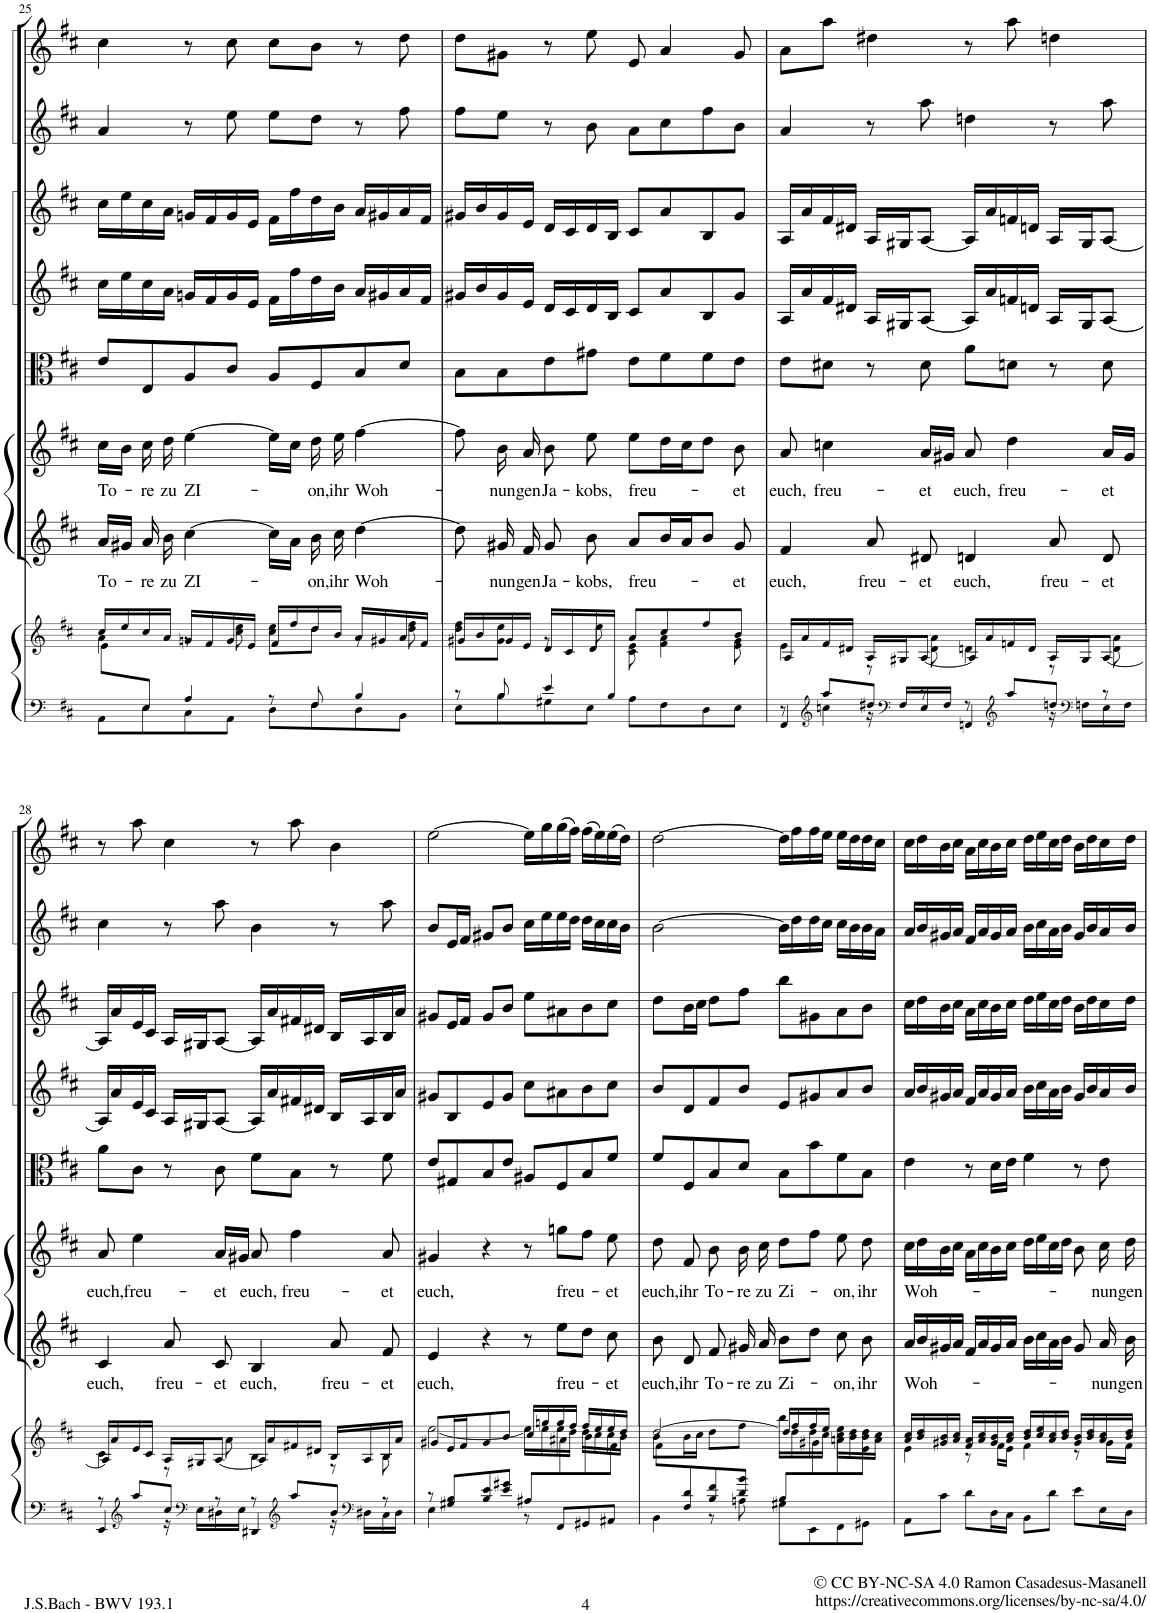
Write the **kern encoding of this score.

**kern	**kern	**kern	**text	**kern	**text	**kern	**kern	**kern	**kern	**kern
*part8	*part8	*part7	*part7	*part6	*part6	*part5	*part4	*part3	*part2	*part1
*staff9	*staff8	*staff7	*staff7	*staff6	*staff6	*staff5	*staff4	*staff3	*staff2	*staff1
*I"Piano reduction	*	*I"Alto	*	*I"Soprano	*	*I"Viola	*I"Violino II	*I"Violino I	*I"Oboe II	*I"Oboe I
*I'Pno	*	*	*	*	*	*I'Vla	*I'Vln	*I'Vln	*I'Ob	*I'Ob
!!LO:PB:g=z
*clefF4	*clefG2	*clefG2	*	*clefG2	*	*clefC3	*clefG2	*clefG2	*clefG2	*clefG2
*k[f#c#]	*k[f#c#]	*k[f#c#]	*	*k[f#c#]	*	*k[f#c#]	*k[f#c#]	*k[f#c#]	*k[f#c#]	*k[f#c#]
*M4/4	*M4/4	*M4/4	*	*M4/4	*	*M4/4	*M4/4	*M4/4	*M4/4	*M4/4
*met(c)	*met(c)	*met(c)	*	*met(c)	*	*met(c)	*met(c)	*met(c)	*met(c)	*met(c)
=25	=25	=25	=25	=25	=25	=25	=25	=25	=25	=25
*^	*^	*	*	*	*	*	*	*	*	*
*	*	*	*^	*	*	*	*	*	*	*	*	*
!	!	!	!	!	!	!LO:LY:b	!	!LO:LY:b	!	!	!	!	!
8ryy	8AA\L	16cc#/LL	4a\	8e\L	16a/LL	To-	16cc#\LL	To-	8e/L	16cc#\LL	16cc#\LL	4a/	4cc#\
.	.	16ee/	.	.	16g#X/JJ	.	16b\JJ	.	.	16ee\	16ee\	.	.
!	!	!	!	!	!	!LO:LY:b	!	!LO:LY:b	!	!	!	!	!
8E/J	8E\	16cc#/	.	2..ryy	16a/	-re	16cc#\	-re	8E/	16cc#\	16cc#\	.	.
!	!	!	!	!	!	!LO:LY:b	!	!LO:LY:b	!	!	!	!	!
.	.	16a/JJ	.	.	16b\	zu	16dd\	zu	.	16a\JJ	16a\JJ	.	.
!	!	!	!	!	!	!LO:LY:b	!	!LO:LY:b	!	!	!	!	!
4A/	8C#\	16gn/LL	8r	.	[4cc#\	ZI-	[4ee\	ZI-	8A/	16gn/LL	16gn/LL	8r	8r
.	.	16f#/	.	.	.	.	.	.	.	16f#/	16f#/	.	.
.	8AA\J	16g/	8cc#\ 8ee\	.	.	.	.	.	8c#/J	16g/	16g/	8ee\	8cc#\
.	.	16e/JJ	.	.	.	.	.	.	.	16e/JJ	16e/JJ	.	.
8r	8D\L	16f#/LL	8cc#\ 8ee\L	.	16cc#\LL]	.	16ee\LL]	.	8A/L	16f#\LL	16f#\LL	8ee\L	8cc#\L
.	.	16ff#/	.	.	16a\JJ	.	16cc#\JJ	.	.	16ff#\	16ff#\	.	.
!	!	!	!	!	!	!LO:LY:b	!	!LO:LY:b	!	!	!	!	!
8F#/	8F#\	16dd/	8dd\J	.	16b\	-on,	16dd\	-on,	8F#/	16dd\	16dd\	8dd\J	8b\J
!	!	!	!	!	!	!LO:LY:b	!	!LO:LY:b	!	!	!	!	!
.	.	16b/JJ	.	.	16cc#\	ihr	16ee\	ihr	.	16b\JJ	16b\JJ	.	.
!	!	!	!	!	!	!LO:LY:b	!	!LO:LY:b	!	!	!	!	!
4B/	8D\	16a/LL	8r	.	[4dd\	Woh-	[4ff#\	Woh-	8B/	16a/LL	16a/LL	8r	8r
.	.	16g#X/	.	.	.	.	.	.	.	16g#X/	16g#X/	.	.
.	8BB\J	16a/	8dd\ 8ff#\	.	.	.	.	.	8d/J	16a/	16a/	8ff#\	8dd\
.	.	16f#/JJ	.	.	.	.	.	.	.	16f#/JJ	16f#/JJ	.	.
*	*	*	*v	*v	*	*	*	*	*	*	*	*	*
=26	=26	=26	=26	=26	=26	=26	=26	=26	=26	=26	=26	=26
*	*^	*	*	*	*	*	*	*	*	*	*	*
4..ryy	8r	8E\L	16g#X/LL	8dd\ 8ff#\L	8dd\]	.	8ff#\]	.	8B\L	16g#X/LL	16g#X/LL	8ff#\L	8dd\L
.	.	.	16b/	.	.	.	.	.	.	16b/	16b/	.	.
!	!	!	!	!	!	!LO:LY:b	!	!LO:LY:b	!	!	!	!	!
.	8B/	8B\	16g#/	8g#\ 8ee\J	16g#X/	-nun-	16b\	-nun-	8B\	16g#/	16g#/	8ee\J	8g#X\J
!	!	!	!	!	!	!LO:LY:b	!	!LO:LY:b	!	!	!	!	!
.	.	.	16e/JJ	.	16f#/	-gen	16a/	-gen	.	16e/JJ	16e/JJ	.	.
!	!	!	!	!	!	!LO:LY:b	!	!LO:LY:b	!	!	!	!	!
.	4e/	8G#X\	16d/LL	8r	8g#/	Ja-	8b\	Ja-	8e\	16d/LL	16d/LL	8r	8r
.	.	.	16c#/	.	.	.	.	.	.	16c#/	16c#/	.	.
!	!	!	!	!	!	!LO:LY:b	!	!LO:LY:b	!	!	!	!	!
.	.	8E\J	16d/	8ee\	8b\	-kobs,	8ee\	-kobs,	8g#X\J	16d/	16d/	8b\	8ee\
16B/JJ	.	.	16ryy	.	.	.	.	.	.	16B/JJ	16B/JJ	.	.
!	!	!	!	!	!	!LO:LY:b	!	!LO:LY:b	!	!	!	!	!
2ryy	2ryy	8A\L	8a/L	8c#\ 8e\	8a/L	freu-	8ee\L	freu-	8e\L	8c#/L	8c#/L	8a\L	8e/
.	.	8F#\	8cc#/	4f#\ 4a\	16b/L	.	16dd\L	.	8f#\	8a/	8a/	8cc#\	4a/
.	.	.	.	.	16a/J	.	16cc#\J	.	.	.	.	.	.
.	.	8D\	8ff#/	.	8b/J	.	8dd\J	.	8f#\	8B/	8B/	8ff#\	.
!	!	!	!	!	!	!LO:LY:b	!	!LO:LY:b	!	!	!	!	!
.	.	8E\J	8b/J	8e\ 8g#\	8g#/	-et	8b\	-et	8e\J	8g#/J	8g#/J	8b\J	8g#/
=27	=27	=27	=27	=27	=27	=27	=27	=27	=27	=27	=27	=27	=27
!	!	!	!	!	!	!LO:LY:b	!	!LO:LY:b	!	!	!	!	!
8r	8ryy	4FF#/	16A/LL	4e\	4f#/	euch,	8a/	euch,	8e\L	16A/LL	16A/LL	4a/	8a\L
.	.	.	16a/	.	.	.	.	.	.	16a/	16a/	.	.
*clefG2	*	*	*	*	*	*	*	*	*	*	*	*	*
!	!	!	!	!	!	!	!	!LO:LY:b	!	!	!	!	!
8aa/L	4ccn\	.	16f#/	.	.	.	4ccn\	freu-	8d#X\J	16f#/	16f#/	.	8aa\J
.	.	.	16d#X/JJ	.	.	.	.	.	.	16d#X/JJ	16d#X/JJ	.	.
!	!	!	!	!	!	!LO:LY:b	!	!	!	!	!	!	!
8dd#X/J	.	16r	16A/LL	8r	8a/	freu-	.	.	8r	16A/LL	16A/LL	8r	4dd#X\
*clefF4	*	*	*	*	*	*	*	*	*	*	*	*	*
.	.	16F#/LL	16G#X/J	.	.	.	.	.	.	16G#X/J	16G#X/J	.	.
!	!	!	!	!	!	!LO:LY:b	!	!LO:LY:b	!	!	!	!	!
8r	8ryy	16E/	[<8A/J	8d#\ 8a\	8d#X/	-et	16a/LL	-et	8d#\	[8A/J	[8A/J	8aa\	.
.	.	16F#/JJ	.	.	.	.	16g#X/JJ	.	.	.	.	.	.
!	!	!	!	!	!	!LO:LY:b	!	!LO:LY:b	!	!	!	!	!
8r	4ryy	4FFn/	16A/LL]	4dn\	4dn/	euch,	8a/	euch,	8a\L	16A/LL]	16A/LL]	4ddn\	8r
.	.	.	16a/	.	.	.	.	.	.	16a/	16a/	.	.
*clefG2	*	*	*	*	*	*	*	*	*	*	*	*	*
!	!	!	!	!	!	!	!	!LO:LY:b	!	!	!	!	!
8aa/L	.	.	16fn/	.	.	.	4dd\	freu-	8dn\J	16fn/	16fn/	.	8aa\
.	.	.	16d/JJ	.	.	.	.	.	.	16dn/JJ	16dn/JJ	.	.
!	!	!	!	!	!	!LO:LY:b	!	!	!	!	!	!	!
8ddn/J	16r	4ryy	16A/LL	8r	8a/	freu-	.	.	8r	16A/LL	16A/LL	8r	4ddn\
*clefF4	*	*	*	*	*	*	*	*	*	*	*	*	*
.	16Fn\LL	.	16G#/J	.	.	.	.	.	.	16G#/J	16G#/J	.	.
!	!	!	!	!	!	!LO:LY:b	!	!LO:LY:b	!	!	!	!	!
8r	16E\	.	[<8A/J	8d\ 8a\	8d/	-et	16a/LL	-et	8d\	[8A/J	[8A/J	8aa\	.
.	16F\JJ	.	.	.	.	.	16g#/JJ	.	.	.	.	.	.
*	*v	*v	*	*	*	*	*	*	*	*	*	*	*
!!LO:LB:g=z
=28	=28	=28	=28	=28	=28	=28	=28	=28	=28	=28	=28	=28
!	!	!	!	!	!LO:LY:b	!	!LO:LY:b	!	!	!	!	!
8r	4EE/	16A/LL]	4c#\	4c#/	euch,	8a/	euch,	8a\L	16A/LL]	16A/LL]	4cc#\	8r
.	.	16a/	.	.	.	.	.	.	16a/	16a/	.	.
*clefG2	*	*	*	*	*	*	*	*	*	*	*	*
!	!	!	!	!	!	!	!LO:LY:b	!	!	!	!	!
8aa/L	.	16e/	.	.	.	4ee\	freu-	8c#\J	16e/	16e/	.	8aa\
.	.	16c#/JJ	.	.	.	.	.	.	16c#/JJ	16c#/JJ	.	.
!	!	!	!	!	!LO:LY:b	!	!	!	!	!	!	!
8cc#/J	16r	16A/LL	8r	8a/	freu-	.	.	8r	16A/LL	16A/LL	8r	4cc#\
*clefF4	*	*	*	*	*	*	*	*	*	*	*	*
.	16E\LL	16G#X/J	.	.	.	.	.	.	16G#X/J	16G#X/J	.	.
!	!	!	!	!	!LO:LY:b	!	!LO:LY:b	!	!	!	!	!
8r	16D#X\	[<8A/J	8a\	8c#/	-et	16a/LL	-et	8c#\	[8A/J	[8A/J	8aa\	.
.	16E\JJ	.	.	.	.	16g#X/JJ	.	.	.	.	.	.
!	!	!	!	!	!LO:LY:b	!	!LO:LY:b	!	!	!	!	!
8r	4DD#X/	16A/LL]	4B\	4B/	euch,	8a/	euch,	8f#\L	16A/LL]	16A/LL]	4b\	8r
.	.	16a/	.	.	.	.	.	.	16a/	16a/	.	.
*clefG2	*	*	*	*	*	*	*	*	*	*	*	*
!	!	!	!	!	!	!	!LO:LY:b	!	!	!	!	!
8aa/L	.	16f#X/	.	.	.	4ff#\	freu-	8B\J	16f#X/	16f#X/	.	8aa\
.	.	16d#X/JJ	.	.	.	.	.	.	16d#X/JJ	16d#X/JJ	.	.
!	!	!	!	!	!LO:LY:b	!	!	!	!	!	!	!
8b/J	16r	16B/LL	8r	8a/	freu-	.	.	8r	16B/LL	16B/LL	8r	4b\
*clefF4	*	*	*	*	*	*	*	*	*	*	*	*
.	16D#X\LL	16A/	.	.	.	.	.	.	16A/	16A/	.	.
!	!	!	!	!	!LO:LY:b	!	!LO:LY:b	!	!	!	!	!
8r	16C#\	16B/	8B\	8f#/	-et	8a/	-et	8f#\	16B/	16B/	8aa\	.
.	16D#\JJ	16a/JJ	.	.	.	.	.	.	16a/JJ	16a/JJ	.	.
=29	=29	=29	=29	=29	=29	=29	=29	=29	=29	=29	=29	=29
*	*	*	*^	*	*	*	*	*	*	*	*	*
!	!	!	!	!	!	!LO:LY:b	!	!LO:LY:b	!	!	!	!	!
8r	4E\	8g#X/L	[2ee\	8ryy	4e/	euch,	4g#X/	euch,	8e/L	8g#X/L	8g#X/L	8b/L	[2ee\
*	*	*	*v	*v	*	*	*	*	*	*	*	*	*
8G#X/ 8B/L	.	16e/L	.	.	.	.	.	8G#X/	8B/	16e/L	16e/L	.
.	.	16f#/J	.	.	.	.	.	.	.	16f#/JJ	16f#/JJ	.
8B/ 8e/	4ryy	8g#/	.	4r	.	4r	.	8B/	8e/	8g#/L	8g#X/L	.
8e/ 8g#X/J	.	8b/J	.	.	.	.	.	8e/J	8g#/J	8b/J	8b/J	.
8A#X/L	8r	16cc#/LL	16ee\LL]	8r	.	8r	.	8A#X/L	8cc#\L	8ee\L	16cc#\LL	16ee\LL]
.	.	16ggn/	16ee\	.	.	.	.	.	.	.	16ee\	16gg\
*	*	*	*^	*	*	*	*	*	*	*	*	*
!	!	!	!	!	!	!LO:LY:b	!	!LO:LY:b	!	!	!	!	!
4.ryy	8FF#/L	16gg/	16ee\	8a#X\	8ee\L	freu-	8ggn\L	freu-	8F#/	8a#X\	8a#X\	16ee\	(16gg\
.	.	16ff#/JJ	16dd\JJ	.	.	.	.	.	.	.	.	16dd\JJ	16ff#\JJ)
.	8GG#X/	16ff#/LL	16dd\LL	8b\	8dd\J	.	8ff#\J	.	8B/	8b\	8b\	16dd\LL	(16ff#\LL
.	.	16ee/	16cc#\	.	.	.	.	.	.	.	.	16cc#\	16ee\)
!	!	!	!	!	!	!LO:LY:b	!	!LO:LY:b	!	!	!	!	!
.	8AA#X/J	16ee/	16cc#\	8f#\J	8cc#\	-et	8ee\	-et	8f#/J	8cc#\J	8cc#\J	16cc#\	(16ee\
.	.	16dd/JJ	16b\JJ	.	.	.	.	.	.	.	.	16b\JJ	16dd\JJ)
=30	=30	=30	=30	=30	=30	=30	=30	=30	=30	=30	=30	=30	=30
!	!	!	!	!	!	!LO:LY:b	!	!LO:LY:b	!	!	!	!	!
8ryy	4BB\	[2dd/	8b\L	8f#\L	8b\	euch,	8dd\	euch,	8f#/L	8b/L	8dd\L	[2b\	[2dd\
!	!	!	!	!	!	!LO:LY:b	!	!LO:LY:b	!	!	!	!	!
8F#/ 8d/	.	.	16b\L	2ryy	8d/	ihr	8f#/	ihr	8F#/	8d/	16b\L	.	.
.	.	.	16cc#\JJ	.	.	.	.	.	.	.	16cc#\JJ	.	.
!	!	!	!	!	!	!LO:LY:b	!	!LO:LY:b	!	!	!	!	!
8B/ 8f#/	8r	.	8dd\L	.	8f#/	To-	8b\	To-	8B/	8f#/	8dd\L	.	.
!	!	!	!	!	!	!LO:LY:b	!	!LO:LY:b	!	!	!	!	!
8d/ 8b/J	8An\	.	8ff#\J	.	16g#X/	-re	16b\	-re	8d/J	8b/J	8ff#\J	.	.
!	!	!	!	!	!	!LO:LY:b	!	!LO:LY:b	!	!	!	!	!
.	.	.	.	.	16a/	zu	16cc#\	zu	.	.	.	.	.
!	!	!	!	!	!	!LO:LY:b	!	!LO:LY:b	!	!	!	!	!
8B/L	8G#X\L	16dd/LL]	16bb\LL	.	8b\L	Zi-	8dd\L	Zi-	8B\L	8e/L	8bb\L	16b\LL]	16dd\LL]
.	.	16ff#/	16dd\	.	.	.	.	.	.	.	.	16dd\	16ff#\
4.ryy	8EE\	16ff#/	16dd\	8g#X\	8dd\J	.	8ff#\J	.	8b\	8g#X/	8g#X\	16dd\	16ff#\
.	.	16ee/JJ	16cc#\JJ	.	.	.	.	.	.	.	.	16cc#\JJ	16ee\JJ
!	!	!	!	!	!	!LO:LY:b	!	!LO:LY:b	!	!	!	!	!
.	8FF#\	16cc#\ 16ee\LL	4ryy	8an\	8cc#\	-on,	8ee\	-on,	8f#\	8a/	8a\	16cc#\LL	16ee\LL
.	.	16b\ 16dd\	.	.	.	.	.	.	.	.	.	16b\	16dd\
!	!	!	!	!	!	!LO:LY:b	!	!LO:LY:b	!	!	!	!	!
.	8GG#X\J	16b\ 16dd\	.	8e\J	8b\	ihr	8dd\	ihr	8B\J	8b/J	8b\J	16b\	16dd\
.	.	16a\ 16cc#\JJ	.	.	.	.	.	.	.	.	.	16a\JJ	16cc#\JJ
*v	*v	*	*	*	*	*	*	*	*	*	*	*	*
*	*	*v	*v	*	*	*	*	*	*	*	*	*
=31	=31	=31	=31	=31	=31	=31	=31	=31	=31	=31	=31
!	!	!	!	!LO:LY:b	!	!LO:LY:b	!	!	!	!	!
8AA\L	16a/ 16cc#/LL	4e\	16a/LL	Woh-	16cc#\LL	Woh-	4e\	16a/LL	16cc#\LL	16a/LL	16cc#\LL
.	16b/ 16dd/	.	16b/	.	16dd\	.	.	16b/	16dd\	16b/	16dd\
8c#\J	16g#X/ 16b/	.	16g#X/	.	16b\	.	.	16g#X/	16b\	16g#X/	16b\
.	16a/ 16cc#/JJ	.	16a/JJ	.	16cc#\JJ	.	.	16a/JJ	16cc#\JJ	16a/JJ	16cc#\JJ
8d\L	16f#/ 16a/LL	8r	16f#/LL	.	16a\LL	.	8r	16f#/LL	16a\LL	16f#/LL	16a\LL
.	16a/ 16cc#/	.	16a/	.	16cc#\	.	.	16a/	16cc#\	16a/	16cc#\
16D\L	16g#/ 16b/	16f#\LL	16g#/	.	16b\	.	16d\LL	16g#/	16b\	16g#/	16b\
16C#\JJ	16a/ 16cc#/JJ	16e\JJ	16a/JJ	.	16cc#\JJ	.	16e\JJ	16a/JJ	16cc#\JJ	16a/JJ	16cc#\JJ
8BB\L	16b/ 16dd/LL	4f#\	16b\LL	.	16dd\LL	.	4f#\	16b\LL	16dd\LL	16b\LL	16dd\LL
.	16cc#/ 16ee/	.	16cc#\	.	16ee\	.	.	16cc#\	16ee\	16cc#\	16ee\
8d\J	16a/ 16cc#/	.	16a\	.	16cc#\	.	.	16a\	16cc#\	16a\	16cc#\
.	16b/ 16dd/JJ	.	16b\JJ	.	16dd\JJ	.	.	16b\JJ	16dd\JJ	16b\JJ	16dd\JJ
8e\L	16g#/ 16b/LL	8r	8g#/	.	8b\	.	8r	16g#/LL	16b\LL	16g#/LL	16b\LL
.	16b/ 16dd/	.	.	.	.	.	.	16b/	16dd\	16b/	16dd\
!	!	!	!	!LO:LY:b	!	!LO:LY:b	!	!	!	!	!
16E\L	16a/ 16cc#/	16g#\LL	16a/	-nun-	16cc#\	-nun-	8e\	16a/	16cc#\	16a/	16cc#\
!	!	!	!	!LO:LY:b	!	!LO:LY:b	!	!	!	!	!
16D\JJ	16b/ 16dd/JJ	16f#\JJ	16b\	-gen	16dd\	-gen	.	16b/JJ	16dd\JJ	16b/JJ	16dd\JJ
*	*v	*v	*	*	*	*	*	*	*	*	*
=	=	=	=	=	=	=	=	=	=	=
*-	*-	*-	*-	*-	*-	*-	*-	*-	*-	*-
